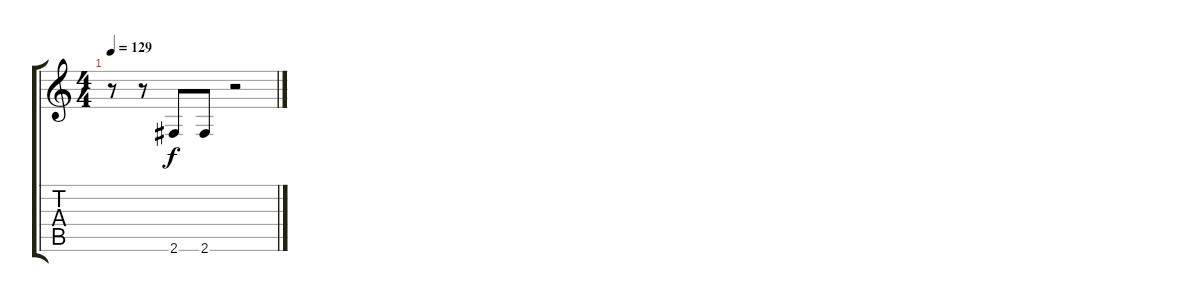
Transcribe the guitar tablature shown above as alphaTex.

\track "" {instrument overdrivenguitar}
\staff {score tabs}
\tuning (E4 B3 G3 D3 A2 E2) {hide}
\ts (4 4)
\tempo 129
\clef g2
\ks c
r.8{dy f} r.8 2.6.8 2.6.8 r.2
